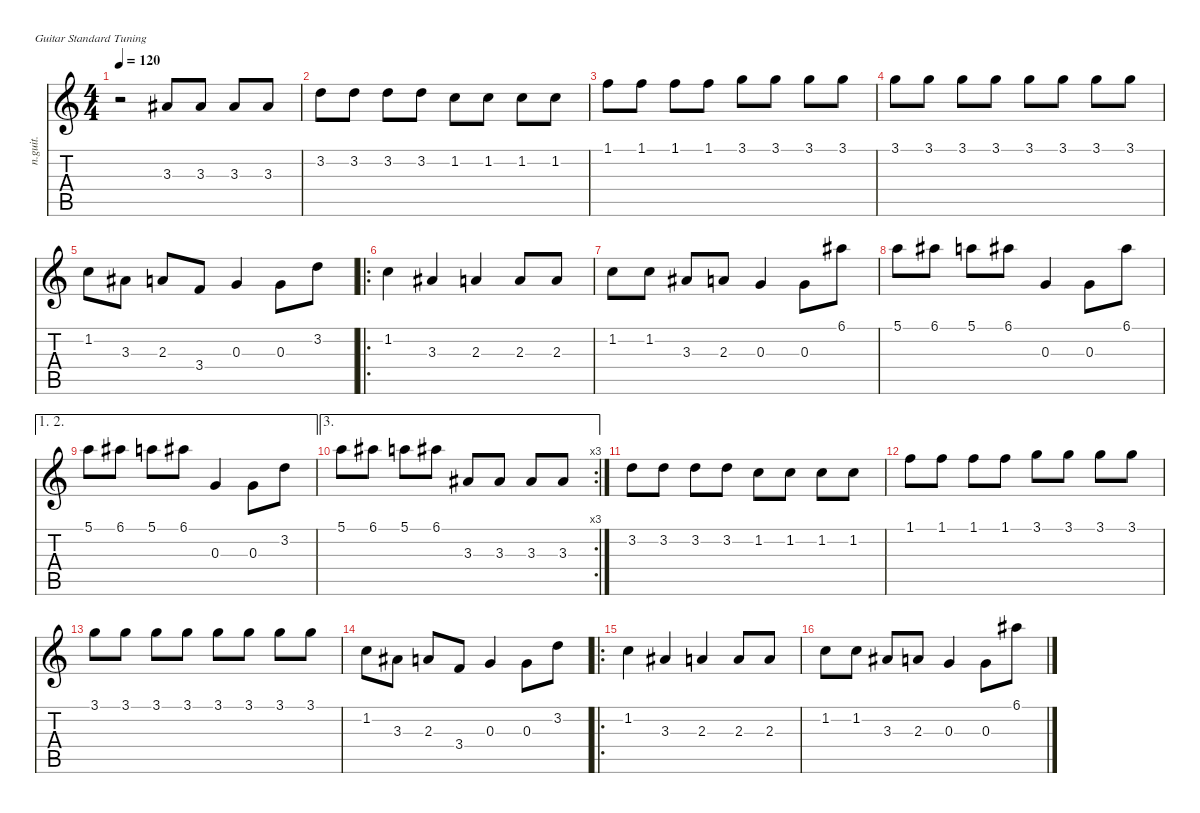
\defaultSystemsLayout 4
\hideDynamics
\bracketExtendMode nobrackets
\otherSystemsTrackNameOrientation horizontal
\track ("Nylon Guitar" "n.guit.") {defaultSystemsLayout 4 solo instrument acousticguitarnylon}
\staff {score tabs}
\tuning (E4 B3 G3 D3 A2 E2)
\ts (4 4)
\tempo 120
\clef g2
\ks c
r.2{dy mf instrument acousticguitarnylon beam Down} 3.3{acc #}.8{beam Up} 3.3{acc #}.8{beam Up} 3.3{acc #}.8{beam Up} 3.3{acc #}.8{beam Up} |
3.2.8{beam Down} 3.2.8{beam Down} 3.2.8{beam Down} 3.2.8{beam Down} 1.2.8{beam Down} 1.2.8{beam Down} 1.2.8{beam Down} 1.2.8{beam Down} |
1.1.8{beam Down} 1.1.8{beam Down} 1.1.8{beam Down} 1.1.8{beam Down} 3.1.8{beam Down} 3.1.8{beam Down} 3.1.8{beam Down} 3.1.8{beam Down} |
3.1.8{beam Down} 3.1.8{beam Down} 3.1.8{beam Down} 3.1.8{beam Down} 3.1.8{beam Down} 3.1.8{beam Down} 3.1.8{beam Down} 3.1.8{beam Down} |
1.2.8{beam Down} 3.3{acc #}.8{beam Down} 2.3.8{beam Up} 3.4.8{beam Up} 0.3.4{beam Up} 0.3.8{beam Down} 3.2.8{beam Down} |
\ro
1.2.4{beam Down} 3.3{acc #}.4{beam Up} 2.3.4{beam Up} 2.3.8{beam Up} 2.3.8{beam Up} |
1.2.8{beam Down} 1.2.8{beam Down} 3.3{acc #}.8{beam Up} 2.3.8{beam Up} 0.3.4{beam Up} 0.3.8{beam Down} 6.1{acc #}.8{beam Down} |
5.1.8{beam Down} 6.1{acc #}.8{beam Down} 5.1.8{beam Down} 6.1{acc #}.8{beam Down} 0.3.4{beam Up} 0.3.8{beam Down} 6.1{acc #}.8{beam Down} |
\ae (1 2)
5.1.8{beam Down} 6.1{acc #}.8{beam Down} 5.1.8{beam Down} 6.1{acc #}.8{beam Down} 0.3.4{beam Up} 0.3.8{beam Down} 3.2.8{beam Down} |
\ae 3
\rc 3
5.1.8{beam Down} 6.1{acc #}.8{beam Down} 5.1.8{beam Down} 6.1{acc #}.8{beam Down} 3.3{acc #}.8{beam Up} 3.3{acc #}.8{beam Up} 3.3{acc #}.8{beam Up} 3.3{acc #}.8{beam Up} |
3.2.8{beam Down} 3.2.8{beam Down} 3.2.8{beam Down} 3.2.8{beam Down} 1.2.8{beam Down} 1.2.8{beam Down} 1.2.8{beam Down} 1.2.8{beam Down} |
1.1.8{beam Down} 1.1.8{beam Down} 1.1.8{beam Down} 1.1.8{beam Down} 3.1.8{beam Down} 3.1.8{beam Down} 3.1.8{beam Down} 3.1.8{beam Down} |
3.1.8{beam Down} 3.1.8{beam Down} 3.1.8{beam Down} 3.1.8{beam Down} 3.1.8{beam Down} 3.1.8{beam Down} 3.1.8{beam Down} 3.1.8{beam Down} |
1.2.8{beam Down} 3.3{acc #}.8{beam Down} 2.3.8{beam Up} 3.4.8{beam Up} 0.3.4{beam Up} 0.3.8{beam Down} 3.2.8{beam Down} |
\ro
1.2.4{beam Down} 3.3{acc #}.4{beam Up} 2.3.4{beam Up} 2.3.8{beam Up} 2.3.8{beam Up} |
1.2.8{beam Down} 1.2.8{beam Down} 3.3{acc #}.8{beam Up} 2.3.8{beam Up} 0.3.4{beam Up} 0.3.8{beam Down} 6.1{acc #}.8{beam Down}
